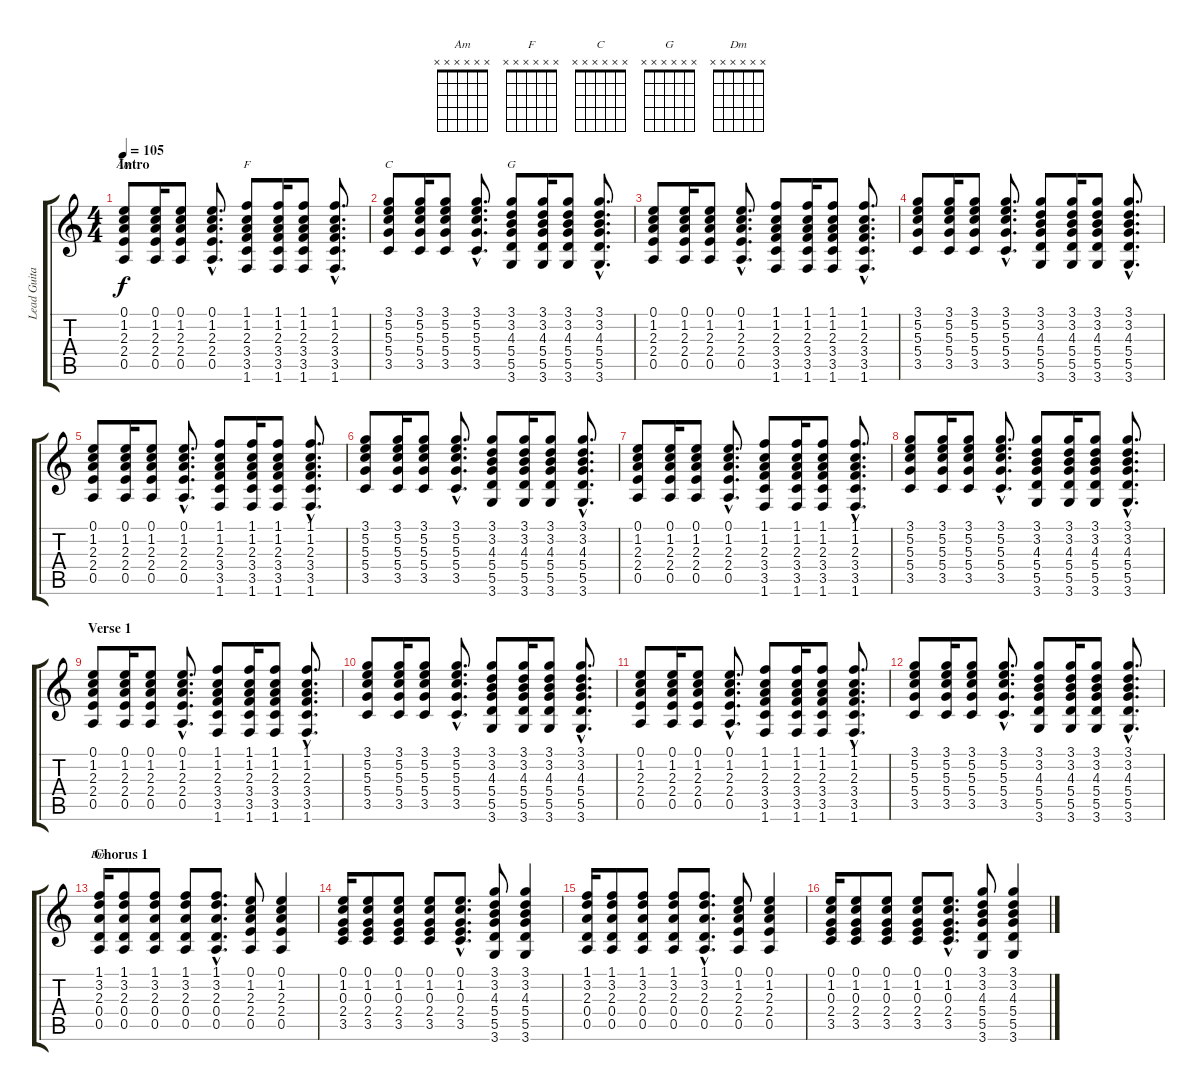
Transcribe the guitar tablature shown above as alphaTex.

\track ("Lead Guitar" "Lead Guita") {instrument distortionguitar}
\staff {score tabs}
\tuning (E4 B3 G3 D3 A2 E2) {hide}
\chord ("Am" x x x x x x)
\chord ("F" x x x x x x)
\chord ("C" x x x x x x)
\chord ("G" x x x x x x)
\chord ("Dm" x x x x x x)
\ts (4 4)
\section ("" "Intro")
\tempo 105
\clef g2
\ks c
(0.1 1.2 2.3 2.4 0.5).8{ch "Am" dy f instrument distortionguitar} (0.1 1.2 2.3 2.4 0.5).16 (0.1 1.2 2.3 2.4 0.5).8 (0.1{hac} 1.2{hac} 2.3{hac} 2.4{hac} 0.5{hac}).8{d} (1.1 1.2 2.3 3.4 3.5 1.6).8{ch "F"} (1.1 1.2 2.3 3.4 3.5 1.6).16 (1.1 1.2 2.3 3.4 3.5 1.6).8 (1.1{hac} 1.2{hac} 2.3{hac} 3.4{hac} 3.5{hac} 1.6{hac}).8{d} |
(3.1 5.2 5.3 5.4 3.5).8{ch "C"} (3.1 5.2 5.3 5.4 3.5).16 (3.1 5.2 5.3 5.4 3.5).8 (3.1{hac} 5.2{hac} 5.3{hac} 5.4{hac} 3.5{hac}).8{d} (3.1 3.2 4.3 5.4 5.5 3.6).8{ch "G"} (3.1 3.2 4.3 5.4 5.5 3.6).16 (3.1 3.2 4.3 5.4 5.5 3.6).8 (3.1{hac} 3.2{hac} 4.3{hac} 5.4{hac} 5.5{hac} 3.6{hac}).8{d} |
(0.1 1.2 2.3 2.4 0.5).8 (0.1 1.2 2.3 2.4 0.5).16 (0.1 1.2 2.3 2.4 0.5).8 (0.1{hac} 1.2{hac} 2.3{hac} 2.4{hac} 0.5{hac}).8{d} (1.1 1.2 2.3 3.4 3.5 1.6).8 (1.1 1.2 2.3 3.4 3.5 1.6).16 (1.1 1.2 2.3 3.4 3.5 1.6).8 (1.1{hac} 1.2{hac} 2.3{hac} 3.4{hac} 3.5{hac} 1.6{hac}).8{d} |
(3.1 5.2 5.3 5.4 3.5).8 (3.1 5.2 5.3 5.4 3.5).16 (3.1 5.2 5.3 5.4 3.5).8 (3.1{hac} 5.2{hac} 5.3{hac} 5.4{hac} 3.5{hac}).8{d} (3.1 3.2 4.3 5.4 5.5 3.6).8 (3.1 3.2 4.3 5.4 5.5 3.6).16 (3.1 3.2 4.3 5.4 5.5 3.6).8 (3.1{hac} 3.2{hac} 4.3{hac} 5.4{hac} 5.5{hac} 3.6{hac}).8{d} |
(0.1 1.2 2.3 2.4 0.5).8 (0.1 1.2 2.3 2.4 0.5).16 (0.1 1.2 2.3 2.4 0.5).8 (0.1{hac} 1.2{hac} 2.3{hac} 2.4{hac} 0.5{hac}).8{d} (1.1 1.2 2.3 3.4 3.5 1.6).8 (1.1 1.2 2.3 3.4 3.5 1.6).16 (1.1 1.2 2.3 3.4 3.5 1.6).8 (1.1{hac} 1.2{hac} 2.3{hac} 3.4{hac} 3.5{hac} 1.6{hac}).8{d} |
(3.1 5.2 5.3 5.4 3.5).8 (3.1 5.2 5.3 5.4 3.5).16 (3.1 5.2 5.3 5.4 3.5).8 (3.1{hac} 5.2{hac} 5.3{hac} 5.4{hac} 3.5{hac}).8{d} (3.1 3.2 4.3 5.4 5.5 3.6).8 (3.1 3.2 4.3 5.4 5.5 3.6).16 (3.1 3.2 4.3 5.4 5.5 3.6).8 (3.1{hac} 3.2{hac} 4.3{hac} 5.4{hac} 5.5{hac} 3.6{hac}).8{d} |
(0.1 1.2 2.3 2.4 0.5).8 (0.1 1.2 2.3 2.4 0.5).16 (0.1 1.2 2.3 2.4 0.5).8 (0.1{hac} 1.2{hac} 2.3{hac} 2.4{hac} 0.5{hac}).8{d} (1.1 1.2 2.3 3.4 3.5 1.6).8 (1.1 1.2 2.3 3.4 3.5 1.6).16 (1.1 1.2 2.3 3.4 3.5 1.6).8 (1.1{hac} 1.2{hac} 2.3{hac} 3.4{hac} 3.5{hac} 1.6{hac}).8{d} |
(3.1 5.2 5.3 5.4 3.5).8 (3.1 5.2 5.3 5.4 3.5).16 (3.1 5.2 5.3 5.4 3.5).8 (3.1{hac} 5.2{hac} 5.3{hac} 5.4{hac} 3.5{hac}).8{d} (3.1 3.2 4.3 5.4 5.5 3.6).8 (3.1 3.2 4.3 5.4 5.5 3.6).16 (3.1 3.2 4.3 5.4 5.5 3.6).8 (3.1{hac} 3.2{hac} 4.3{hac} 5.4{hac} 5.5{hac} 3.6{hac}).8{d} |
\section ("" "Verse 1")
(0.1 1.2 2.3 2.4 0.5).8 (0.1 1.2 2.3 2.4 0.5).16 (0.1 1.2 2.3 2.4 0.5).8 (0.1{hac} 1.2{hac} 2.3{hac} 2.4{hac} 0.5{hac}).8{d} (1.1 1.2 2.3 3.4 3.5 1.6).8 (1.1 1.2 2.3 3.4 3.5 1.6).16 (1.1 1.2 2.3 3.4 3.5 1.6).8 (1.1{hac} 1.2{hac} 2.3{hac} 3.4{hac} 3.5{hac} 1.6{hac}).8{d} |
(3.1 5.2 5.3 5.4 3.5).8 (3.1 5.2 5.3 5.4 3.5).16 (3.1 5.2 5.3 5.4 3.5).8 (3.1{hac} 5.2{hac} 5.3{hac} 5.4{hac} 3.5{hac}).8{d} (3.1 3.2 4.3 5.4 5.5 3.6).8 (3.1 3.2 4.3 5.4 5.5 3.6).16 (3.1 3.2 4.3 5.4 5.5 3.6).8 (3.1{hac} 3.2{hac} 4.3{hac} 5.4{hac} 5.5{hac} 3.6{hac}).8{d} |
(0.1 1.2 2.3 2.4 0.5).8 (0.1 1.2 2.3 2.4 0.5).16 (0.1 1.2 2.3 2.4 0.5).8 (0.1{hac} 1.2{hac} 2.3{hac} 2.4{hac} 0.5{hac}).8{d} (1.1 1.2 2.3 3.4 3.5 1.6).8 (1.1 1.2 2.3 3.4 3.5 1.6).16 (1.1 1.2 2.3 3.4 3.5 1.6).8 (1.1{hac} 1.2{hac} 2.3{hac} 3.4{hac} 3.5{hac} 1.6{hac}).8{d} |
(3.1 5.2 5.3 5.4 3.5).8 (3.1 5.2 5.3 5.4 3.5).16 (3.1 5.2 5.3 5.4 3.5).8 (3.1{hac} 5.2{hac} 5.3{hac} 5.4{hac} 3.5{hac}).8{d} (3.1 3.2 4.3 5.4 5.5 3.6).8 (3.1 3.2 4.3 5.4 5.5 3.6).16 (3.1 3.2 4.3 5.4 5.5 3.6).8 (3.1{hac} 3.2{hac} 4.3{hac} 5.4{hac} 5.5{hac} 3.6{hac}).8{d} |
\section ("" "Chorus 1")
(1.1 3.2 2.3 0.4 0.5).16{ch "Dm"} (1.1 3.2 2.3 0.4 0.5).8 (1.1 3.2 2.3 0.4 0.5).8 (1.1 3.2 2.3 0.4 0.5).8 (1.1{hac} 3.2{hac} 2.3{hac} 0.4{hac} 0.5{hac}).8{d} (0.1 1.2 2.3 2.4 0.5).8 (0.1 1.2 2.3 2.4 0.5).4 |
(0.1 1.2 0.3 2.4 3.5).16 (0.1 1.2 0.3 2.4 3.5).8 (0.1 1.2 0.3 2.4 3.5).8 (0.1 1.2 0.3 2.4 3.5).8 (0.1{hac} 1.2{hac} 0.3{hac} 2.4{hac} 3.5{hac}).8{d} (3.1 3.2 4.3 5.4 5.5 3.6).8 (3.1 3.2 4.3 5.4 5.5 3.6).4 |
(1.1 3.2 2.3 0.4 0.5).16 (1.1 3.2 2.3 0.4 0.5).8 (1.1 3.2 2.3 0.4 0.5).8 (1.1 3.2 2.3 0.4 0.5).8 (1.1{hac} 3.2{hac} 2.3{hac} 0.4{hac} 0.5{hac}).8{d} (0.1 1.2 2.3 2.4 0.5).8 (0.1 1.2 2.3 2.4 0.5).4 |
(0.1 1.2 0.3 2.4 3.5).16 (0.1 1.2 0.3 2.4 3.5).8 (0.1 1.2 0.3 2.4 3.5).8 (0.1 1.2 0.3 2.4 3.5).8 (0.1{hac} 1.2{hac} 0.3{hac} 2.4{hac} 3.5{hac}).8{d} (3.1 3.2 4.3 5.4 5.5 3.6).8 (3.1 3.2 4.3 5.4 5.5 3.6).4
